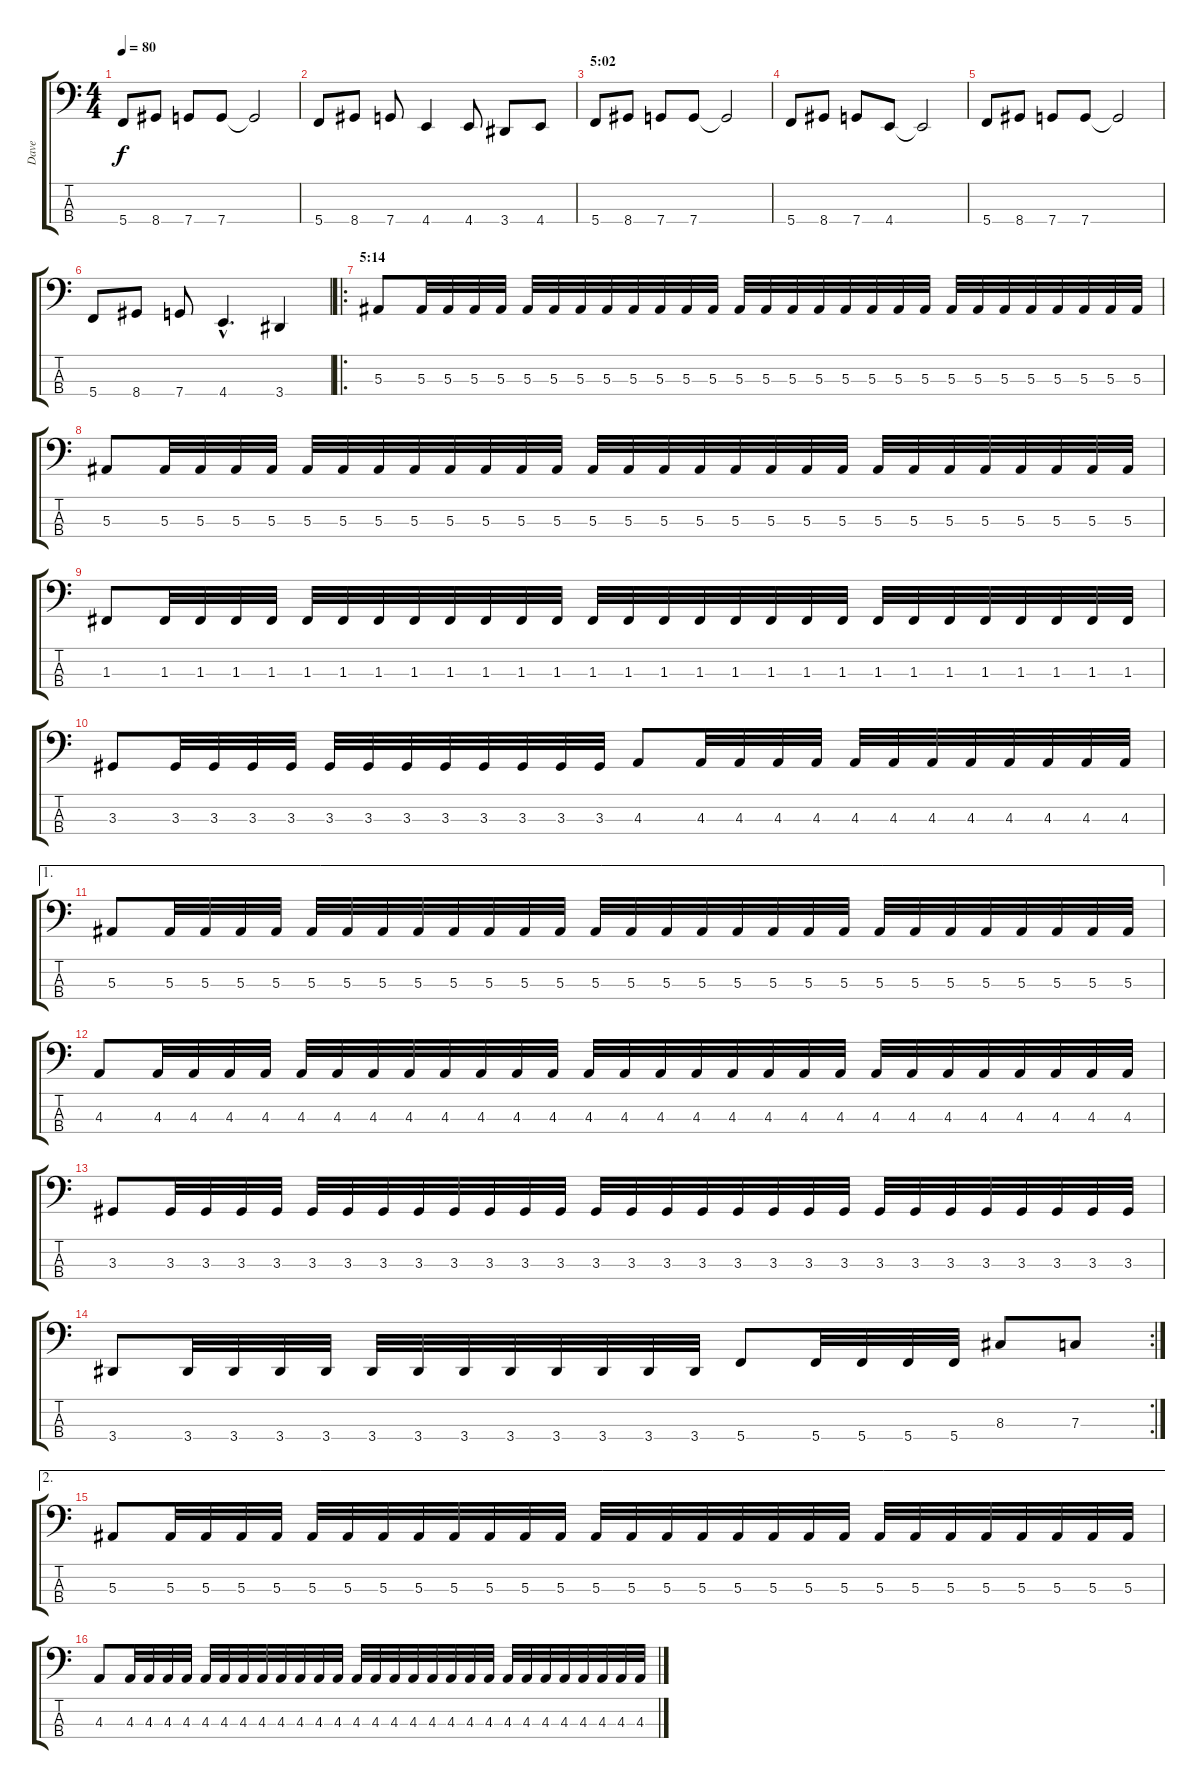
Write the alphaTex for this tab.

\track ("Dave" "Dave") {instrument electricbasspick}
\staff {score tabs}
\tuning (Eb2 Bb1 F1 C1) {hide}
\ts (4 4)
\tempo 80
\clef f4
\ks c
5.4.8{dy f} 8.4.8 7.4.8 7.4.8 7.4{t}.2 |
5.4.8 8.4.8 7.4.8 4.4.4 4.4.8 3.4.8 4.4.8 |
\section ("" "5:02")
5.4.8 8.4.8 7.4.8 7.4.8 7.4{t}.2 |
5.4.8 8.4.8 7.4.8 4.4.8 4.4{t}.2 |
5.4.8 8.4.8 7.4.8 7.4.8 7.4{t}.2 |
5.4.8 8.4.8 7.4.8 4.4{hac}.4{d} 3.4.4 |
\ro
\section ("" "5:14")
5.3.8 5.3.32 5.3.32 5.3.32 5.3.32 5.3.32 5.3.32 5.3.32 5.3.32 5.3.32 5.3.32 5.3.32 5.3.32 5.3.32 5.3.32 5.3.32 5.3.32 5.3.32 5.3.32 5.3.32 5.3.32 5.3.32 5.3.32 5.3.32 5.3.32 5.3.32 5.3.32 5.3.32 5.3.32 |
5.3.8 5.3.32 5.3.32 5.3.32 5.3.32 5.3.32 5.3.32 5.3.32 5.3.32 5.3.32 5.3.32 5.3.32 5.3.32 5.3.32 5.3.32 5.3.32 5.3.32 5.3.32 5.3.32 5.3.32 5.3.32 5.3.32 5.3.32 5.3.32 5.3.32 5.3.32 5.3.32 5.3.32 5.3.32 |
1.3.8 1.3.32 1.3.32 1.3.32 1.3.32 1.3.32 1.3.32 1.3.32 1.3.32 1.3.32 1.3.32 1.3.32 1.3.32 1.3.32 1.3.32 1.3.32 1.3.32 1.3.32 1.3.32 1.3.32 1.3.32 1.3.32 1.3.32 1.3.32 1.3.32 1.3.32 1.3.32 1.3.32 1.3.32 |
3.3.8 3.3.32 3.3.32 3.3.32 3.3.32 3.3.32 3.3.32 3.3.32 3.3.32 3.3.32 3.3.32 3.3.32 3.3.32 4.3.8 4.3.32 4.3.32 4.3.32 4.3.32 4.3.32 4.3.32 4.3.32 4.3.32 4.3.32 4.3.32 4.3.32 4.3.32 |
\ae 1
5.3.8 5.3.32 5.3.32 5.3.32 5.3.32 5.3.32 5.3.32 5.3.32 5.3.32 5.3.32 5.3.32 5.3.32 5.3.32 5.3.32 5.3.32 5.3.32 5.3.32 5.3.32 5.3.32 5.3.32 5.3.32 5.3.32 5.3.32 5.3.32 5.3.32 5.3.32 5.3.32 5.3.32 5.3.32 |
4.3.8 4.3.32 4.3.32 4.3.32 4.3.32 4.3.32 4.3.32 4.3.32 4.3.32 4.3.32 4.3.32 4.3.32 4.3.32 4.3.32 4.3.32 4.3.32 4.3.32 4.3.32 4.3.32 4.3.32 4.3.32 4.3.32 4.3.32 4.3.32 4.3.32 4.3.32 4.3.32 4.3.32 4.3.32 |
3.3.8 3.3.32 3.3.32 3.3.32 3.3.32 3.3.32 3.3.32 3.3.32 3.3.32 3.3.32 3.3.32 3.3.32 3.3.32 3.3.32 3.3.32 3.3.32 3.3.32 3.3.32 3.3.32 3.3.32 3.3.32 3.3.32 3.3.32 3.3.32 3.3.32 3.3.32 3.3.32 3.3.32 3.3.32 |
\rc 2
3.4.8 3.4.32 3.4.32 3.4.32 3.4.32 3.4.32 3.4.32 3.4.32 3.4.32 3.4.32 3.4.32 3.4.32 3.4.32 5.4.8 5.4.32 5.4.32 5.4.32 5.4.32 8.3.8 7.3.8 |
\ae 2
5.3.8 5.3.32 5.3.32 5.3.32 5.3.32 5.3.32 5.3.32 5.3.32 5.3.32 5.3.32 5.3.32 5.3.32 5.3.32 5.3.32 5.3.32 5.3.32 5.3.32 5.3.32 5.3.32 5.3.32 5.3.32 5.3.32 5.3.32 5.3.32 5.3.32 5.3.32 5.3.32 5.3.32 5.3.32 |
4.3.8 4.3.32 4.3.32 4.3.32 4.3.32 4.3.32 4.3.32 4.3.32 4.3.32 4.3.32 4.3.32 4.3.32 4.3.32 4.3.32 4.3.32 4.3.32 4.3.32 4.3.32 4.3.32 4.3.32 4.3.32 4.3.32 4.3.32 4.3.32 4.3.32 4.3.32 4.3.32 4.3.32 4.3.32
